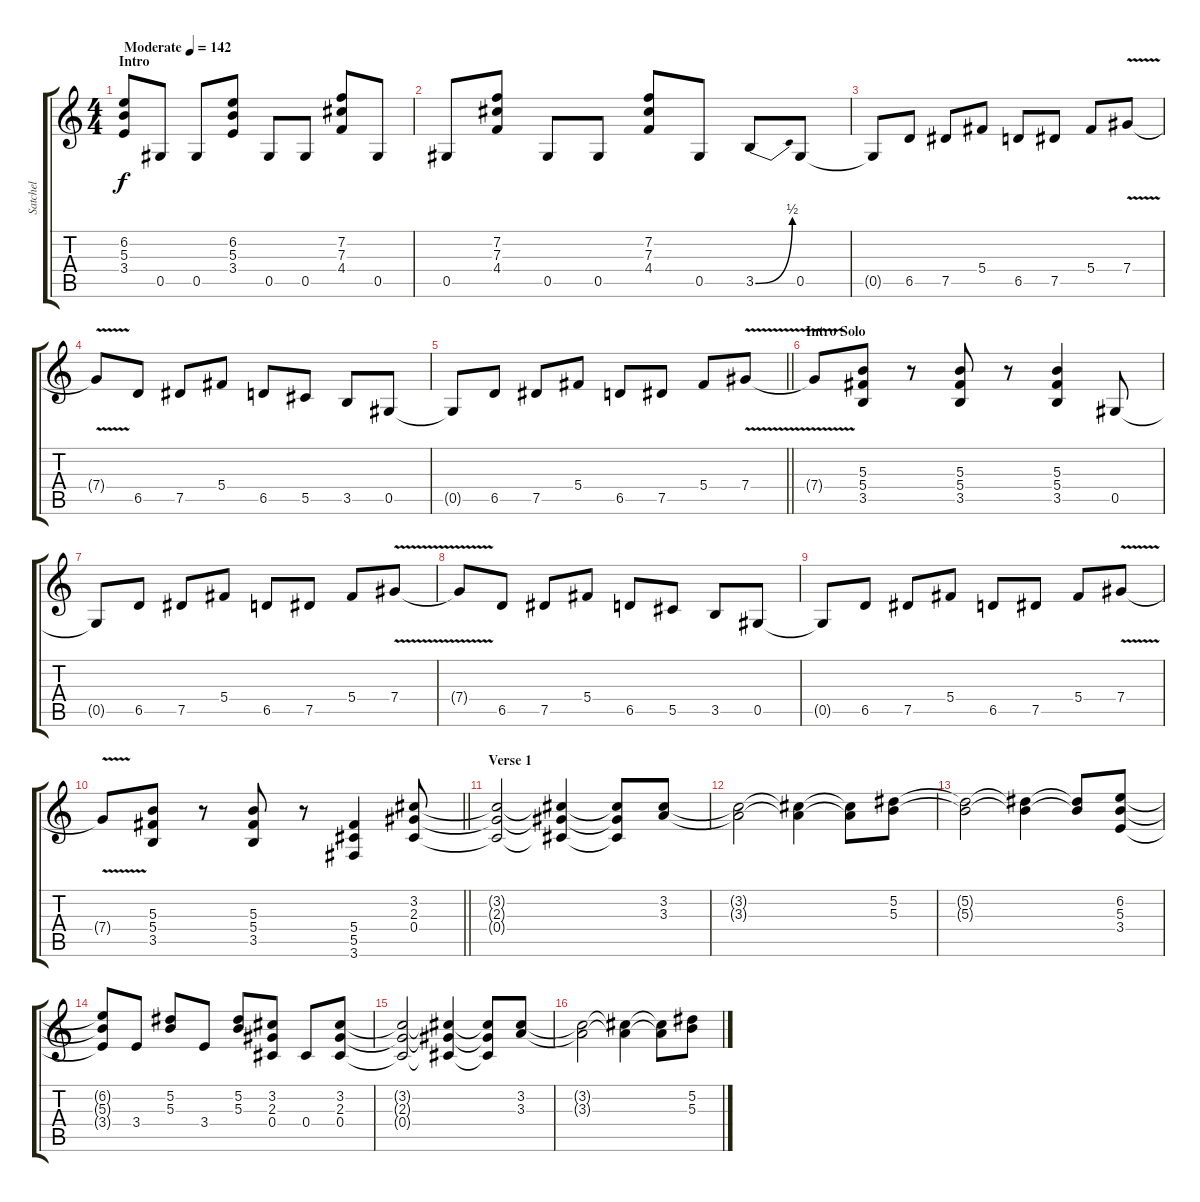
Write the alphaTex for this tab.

\track ("Satchel" "Satchel") {instrument distortionguitar}
\staff {score tabs}
\tuning (Eb4 Bb3 Gb3 Db3 Ab2 Eb2) {hide}
\ts (4 4)
\section ("" "Intro")
\tempo (142 "Moderate")
\clef g2
\ks c
(6.2 5.3 3.4).8{dy f instrument distortionguitar} 0.5.8 0.5.8 (6.2 5.3 3.4).8 0.5.8 0.5.8 (7.2 7.3 4.4).8 0.5.8 |
0.5.8 (7.2 7.3 4.4).8 0.5.8 0.5.8 (7.2 7.3 4.4).8 0.5.8 3.5{be (bend 0 0 60 2)}.8 0.5.8 |
0.5{t}.8 6.5.8 7.5.8 5.4.8 6.5.8 7.5.8 5.4.8 7.4{v}.8 |
7.4{t}.8 6.5.8 7.5.8 5.4.8 6.5.8 5.5.8 3.5.8 0.5.8 |
\barLineRight lightlight
0.5{t}.8 6.5.8 7.5.8 5.4.8 6.5.8 7.5.8 5.4.8 7.4{v}.8 |
\section ("" "Intro Solo")
7.4{t}.8 (5.3 5.4 3.5).8 r.8 (5.3 5.4 3.5).8 r.8 (5.3 5.4 3.5).4 0.5.8 |
0.5{t}.8 6.5.8 7.5.8 5.4.8 6.5.8 7.5.8 5.4.8 7.4{v}.8 |
7.4{t}.8 6.5.8 7.5.8 5.4.8 6.5.8 5.5.8 3.5.8 0.5.8 |
0.5{t}.8 6.5.8 7.5.8 5.4.8 6.5.8 7.5.8 5.4.8 7.4{v}.8 |
\barLineRight lightlight
7.4{t}.8 (5.3 5.4 3.5).8 r.8 (5.3 5.4 3.5).8 r.8 (5.4 5.5 3.6).4 (3.2 2.3 0.4).8 |
\section ("" "Verse 1")
(3.2{t} 2.3{t} 0.4{t}).2 (3.2{t} 2.3{t} 0.4{t}).4 (3.2{t} 2.3{t} 0.4{t}).8 (3.2 3.3).8 |
(3.2{t} 3.3{t}).2 (3.2{t} 3.3{t}).4 (3.2{t} 3.3{t}).8 (5.2 5.3).8 |
(5.2{t} 5.3{t}).2 (5.2{t} 5.3{t}).4 (5.2{t} 5.3{t}).8 (6.2 5.3 3.4).8 |
(6.2{t} 5.3{t} 3.4{t}).8 3.4.8 (5.2 5.3).8 3.4.8 (5.2 5.3).8 (3.2 2.3 0.4).8 0.4.8 (3.2 2.3 0.4).8 |
(3.2{t} 2.3{t} 0.4{t}).2 (3.2{t} 2.3{t} 0.4{t}).4 (3.2{t} 2.3{t} 0.4{t}).8 (3.2 3.3).8 |
(3.2{t} 3.3{t}).2 (3.2{t} 3.3{t}).4 (3.2{t} 3.3{t}).8 (5.2 5.3).8
